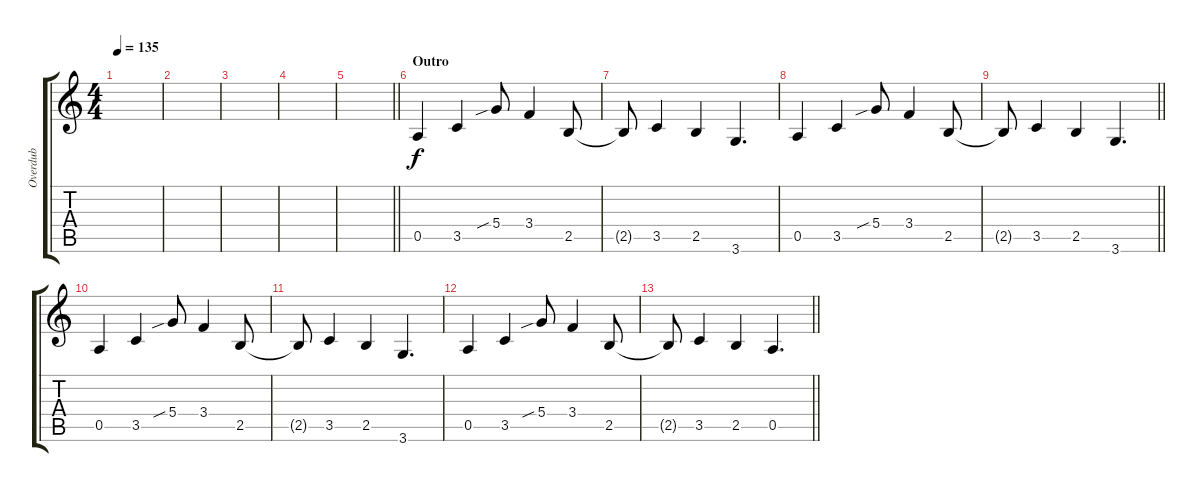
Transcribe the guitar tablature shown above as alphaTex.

\track ("Overdub" "Overdub") {instrument distortionguitar}
\staff {score tabs}
\tuning (E4 B3 G3 D3 A2 E2) {hide}
\ts (4 4)
\tempo 135
\clef g2
\ks c
|
|
|
|
\barLineRight lightlight
|
\section ("" "Outro")
0.5.4 3.5.4 5.4{sib}.8 3.4.4 2.5.8 |
2.5{t}.8 3.5.4 2.5.4 3.6.4{d} |
0.5.4 3.5.4 5.4{sib}.8 3.4.4 2.5.8 |
\barLineRight lightlight
2.5{t}.8 3.5.4 2.5.4 3.6.4{d} |
0.5.4 3.5.4 5.4{sib}.8 3.4.4 2.5.8 |
2.5{t}.8 3.5.4 2.5.4 3.6.4{d} |
0.5.4 3.5.4 5.4{sib}.8 3.4.4 2.5.8 |
\barLineRight lightlight
2.5{t}.8 3.5.4 2.5.4 0.5.4{d}
